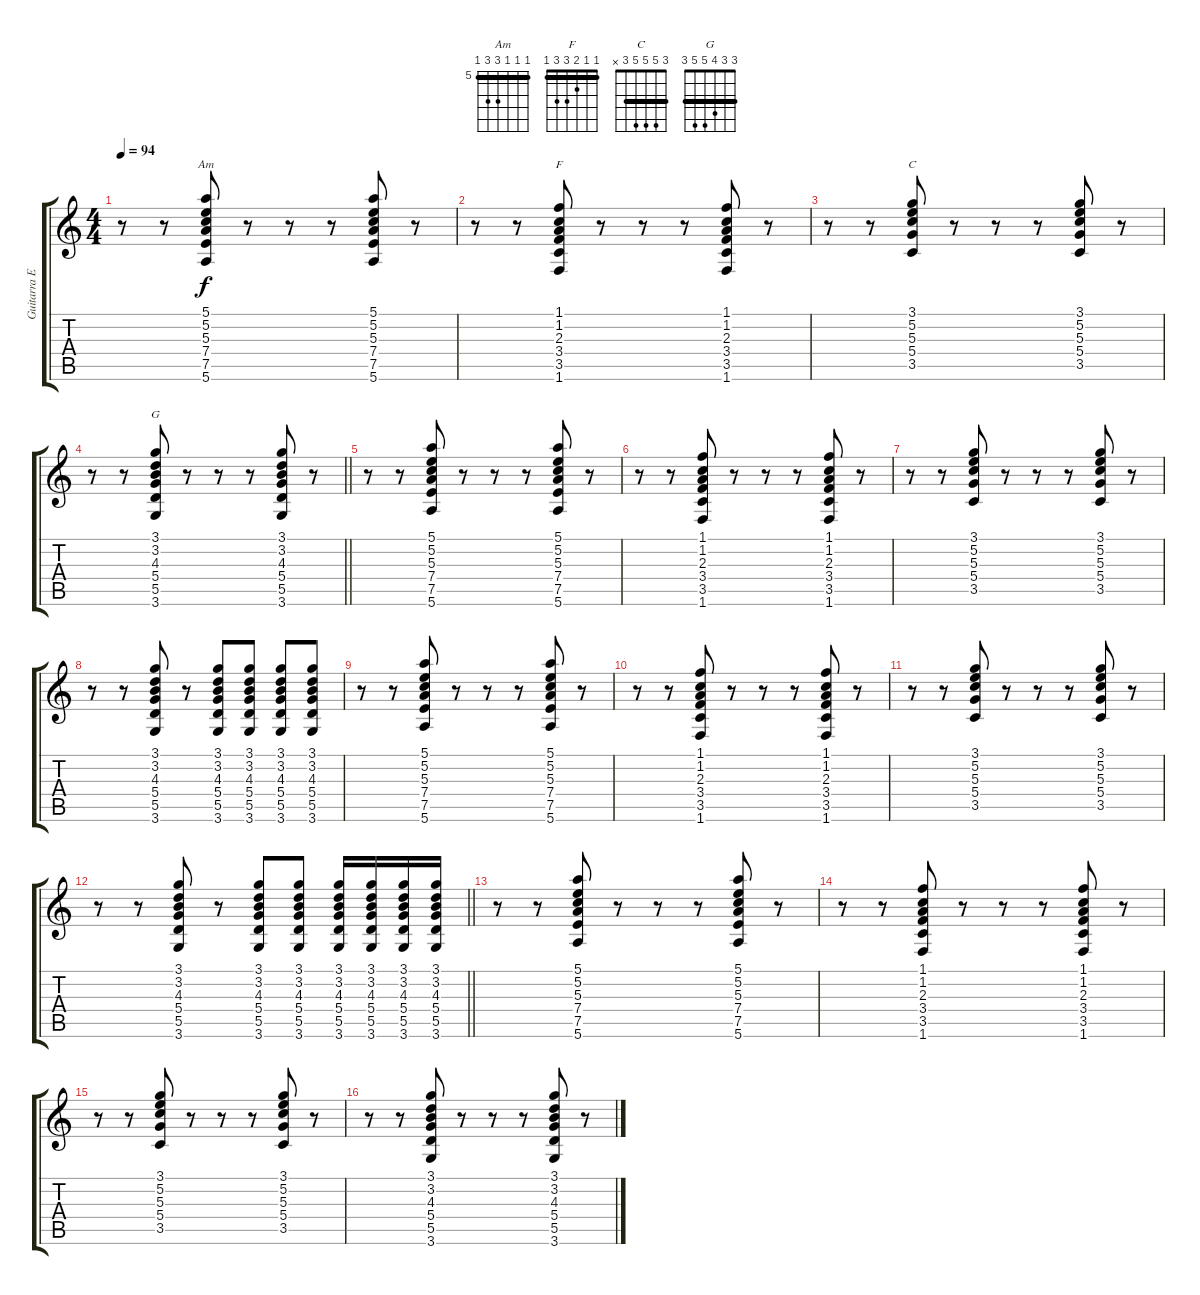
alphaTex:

\track ("Guitarra Electrica" "Guitarra E") {instrument electricguitarjazz}
\staff {score tabs}
\tuning (E4 B3 G3 D3 A2 E2) {hide}
\chord ("Am" 5 5 5 7 7 5) {firstfret 5 barre 5}
\chord ("F" 1 1 2 3 3 1) {barre 1}
\chord ("C" 3 5 5 5 3 x) {barre 3}
\chord ("G" 3 3 4 5 5 3) {barre 3}
\ts (4 4)
\tempo 94
\clef g2
\ks c
r.8{dy f} r.8 (5.1 5.2 5.3 7.4 7.5 5.6).8{ch "Am"} r.8 r.8 r.8 (5.1 5.2 5.3 7.4 7.5 5.6).8 r.8 |
r.8 r.8 (1.1 1.2 2.3 3.4 3.5 1.6).8{ch "F"} r.8 r.8 r.8 (1.1 1.2 2.3 3.4 3.5 1.6).8 r.8 |
r.8 r.8 (3.1 5.2 5.3 5.4 3.5).8{ch "C"} r.8 r.8 r.8 (3.1 5.2 5.3 5.4 3.5).8 r.8 |
\barLineRight lightlight
r.8 r.8 (3.1 3.2 4.3 5.4 5.5 3.6).8{ch "G"} r.8 r.8 r.8 (3.1 3.2 4.3 5.4 5.5 3.6).8 r.8 |
r.8 r.8 (5.1 5.2 5.3 7.4 7.5 5.6).8 r.8 r.8 r.8 (5.1 5.2 5.3 7.4 7.5 5.6).8 r.8 |
r.8 r.8 (1.1 1.2 2.3 3.4 3.5 1.6).8 r.8 r.8 r.8 (1.1 1.2 2.3 3.4 3.5 1.6).8 r.8 |
r.8 r.8 (3.1 5.2 5.3 5.4 3.5).8 r.8 r.8 r.8 (3.1 5.2 5.3 5.4 3.5).8 r.8 |
r.8 r.8 (3.1 3.2 4.3 5.4 5.5 3.6).8 r.8 (3.1 3.2 4.3 5.4 5.5 3.6).8 (3.1 3.2 4.3 5.4 5.5 3.6).8 (3.1 3.2 4.3 5.4 5.5 3.6).8 (3.1 3.2 4.3 5.4 5.5 3.6).8 |
r.8 r.8 (5.1 5.2 5.3 7.4 7.5 5.6).8 r.8 r.8 r.8 (5.1 5.2 5.3 7.4 7.5 5.6).8 r.8 |
r.8 r.8 (1.1 1.2 2.3 3.4 3.5 1.6).8 r.8 r.8 r.8 (1.1 1.2 2.3 3.4 3.5 1.6).8 r.8 |
r.8 r.8 (3.1 5.2 5.3 5.4 3.5).8 r.8 r.8 r.8 (3.1 5.2 5.3 5.4 3.5).8 r.8 |
\barLineRight lightlight
r.8 r.8 (3.1 3.2 4.3 5.4 5.5 3.6).8 r.8 (3.1 3.2 4.3 5.4 5.5 3.6).8 (3.1 3.2 4.3 5.4 5.5 3.6).8 (3.1 3.2 4.3 5.4 5.5 3.6).16 (3.1 3.2 4.3 5.4 5.5 3.6).16 (3.1 3.2 4.3 5.4 5.5 3.6).16 (3.1 3.2 4.3 5.4 5.5 3.6).16 |
r.8 r.8 (5.1 5.2 5.3 7.4 7.5 5.6).8 r.8 r.8 r.8 (5.1 5.2 5.3 7.4 7.5 5.6).8 r.8 |
r.8 r.8 (1.1 1.2 2.3 3.4 3.5 1.6).8 r.8 r.8 r.8 (1.1 1.2 2.3 3.4 3.5 1.6).8 r.8 |
r.8 r.8 (3.1 5.2 5.3 5.4 3.5).8 r.8 r.8 r.8 (3.1 5.2 5.3 5.4 3.5).8 r.8 |
r.8 r.8 (3.1 3.2 4.3 5.4 5.5 3.6).8 r.8 r.8 r.8 (3.1 3.2 4.3 5.4 5.5 3.6).8 r.8
